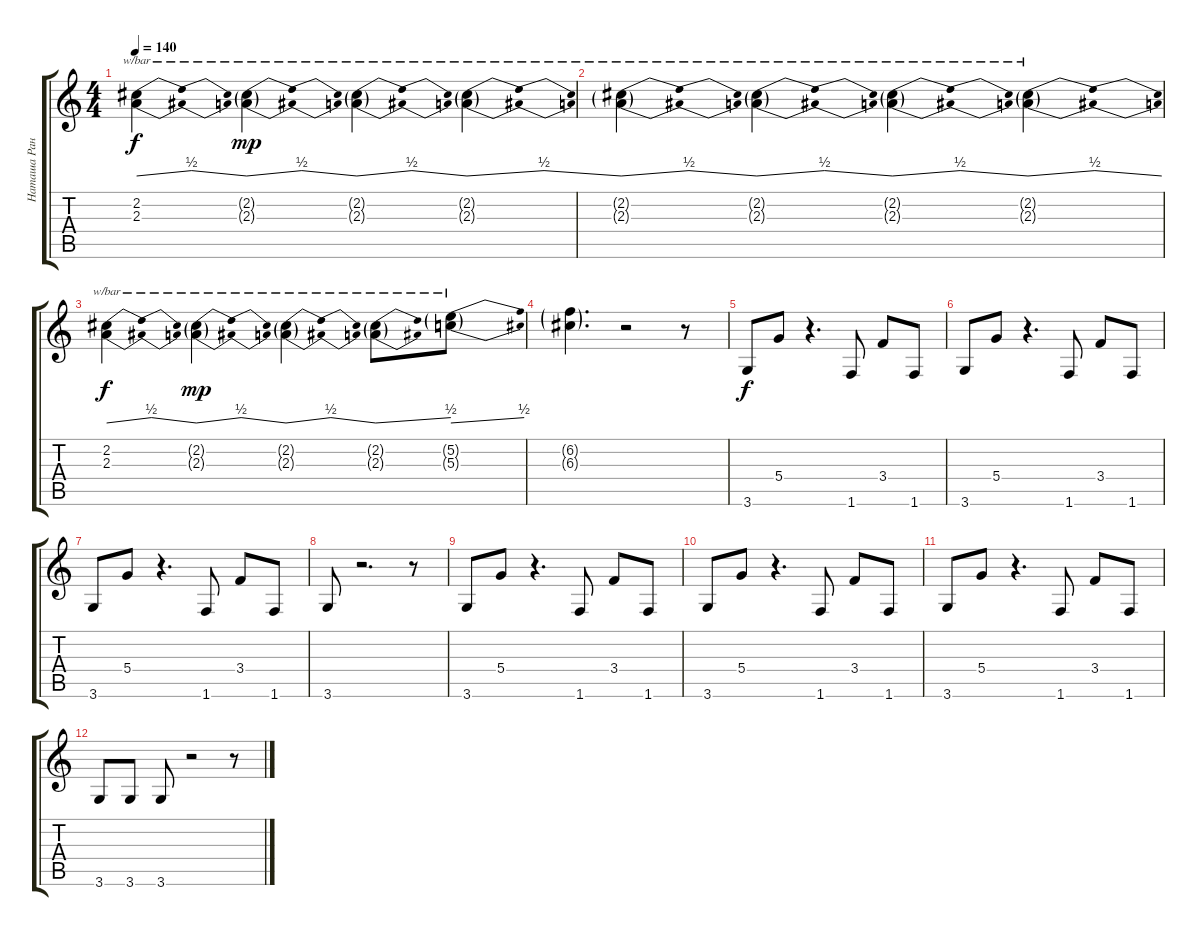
\track ("Наташа Ранетка" "Наташа Ран") {instrument distortionguitar}
\staff {score tabs}
\tuning (E4 B3 G3 D3 A2 E2) {hide}
\ts (4 4)
\tempo 140
\clef g2
\ks c
(2.2 2.3).4{tbe (dip default 0 0 30 2 60 0) dy f volume 14} (2.2{g} 2.3{g}).4{tbe (dip default 0 0 30 2 60 0) dy mp volume 6} (2.2{g} 2.3{g}).4{tbe (dip default 0 0 30 2 60 0)} (2.2{g} 2.3{g}).4{tbe (dip default 0 0 30 2 60 0)} |
(2.2{g} 2.3{g}).4{tbe (dip default 0 0 30 2 60 0)} (2.2{g} 2.3{g}).4{tbe (dip default 0 0 30 2 60 0)} (2.2{g} 2.3{g}).4{tbe (dip default 0 0 30 2 60 0)} (2.2{g} 2.3{g}).4{tbe (dip default 0 0 30 2 60 0)} |
(2.2 2.3).4{tbe (dip default 0 0 30 2 60 0) dy f volume 13} (2.2{g} 2.3{g}).4{tbe (dip default 0 0 30 2 60 0) dy mp volume 6} (2.2{g} 2.3{g}).4{tbe (dip default 0 0 30 2 60 0)} (2.2{g} 2.3{g}).8{tbe (dive default 0 0 60 2)} (5.2{g} 5.3{g}).8{tbe (dive default 0 0 60 2)} |
(6.2{g} 6.3{g}).4{d volume 3} r.2 r.8 |
3.6.8{dy f volume 13} 5.4.8 r.4{d} 1.6.8 3.4.8 1.6.8 |
3.6.8 5.4.8 r.4{d} 1.6.8 3.4.8 1.6.8 |
3.6.8 5.4.8 r.4{d} 1.6.8 3.4.8 1.6.8 |
3.6.8 r.2{d} r.8 |
3.6.8 5.4.8 r.4{d} 1.6.8 3.4.8 1.6.8 |
3.6.8 5.4.8 r.4{d} 1.6.8 3.4.8 1.6.8 |
3.6.8 5.4.8 r.4{d} 1.6.8 3.4.8 1.6.8 |
3.6.8 3.6.8 3.6.8 r.2 r.8
